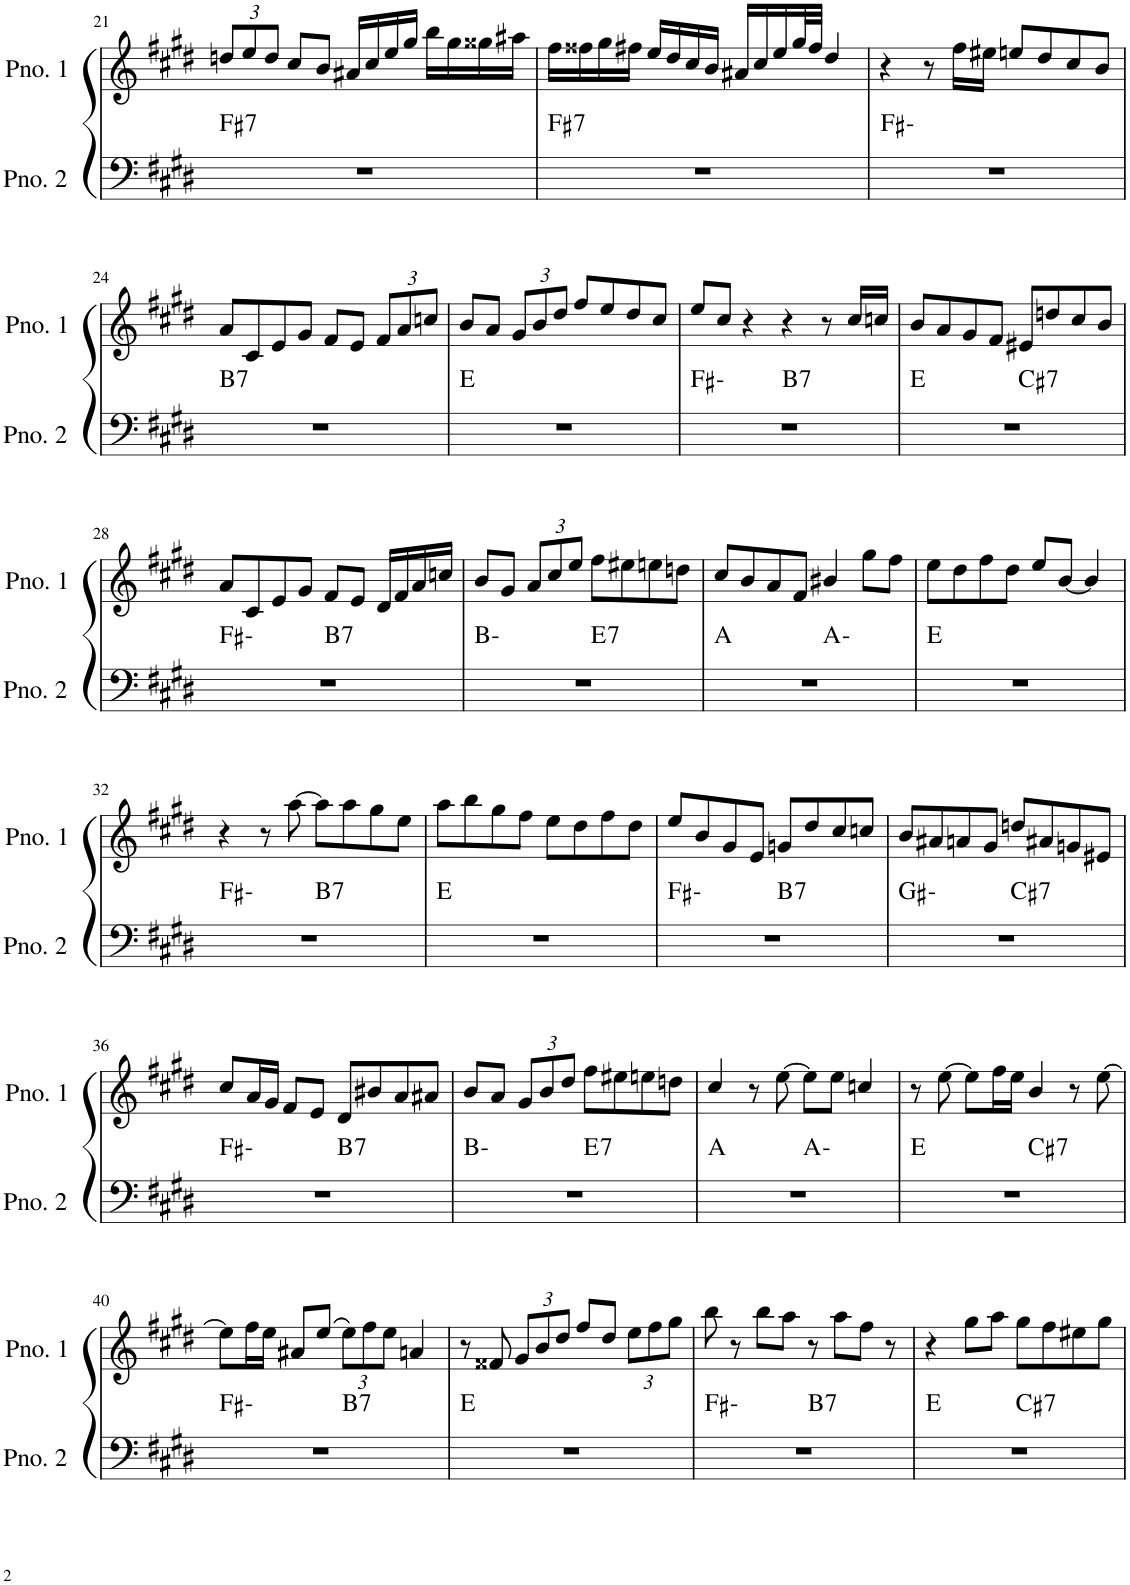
**kern	**harte	**kern
*part2	*part2	*part1
*staff2	*	*staff1
*I"ピアノ 2	*	*I"ピアノ 1
!!LO:PB:g=z
*clefF4	*	*clefG2
*k[f#c#g#d#]	*	*k[f#c#g#d#]
*M4/4	*	*M4/4
*	*	*Xbrackettup
=21	=21	=21
!	!LO:H:kt=7	!
1r	F#:7	12ddn/L
.	.	12ee/
.	.	12dd/J
.	.	8cc#/L
.	.	8b/J
.	.	16a#X/LL
.	.	16cc#/
.	.	16ee/
.	.	16gg#/JJ
.	.	16bb\LL
.	.	16gg#\
.	.	16gg##X\
.	.	16aa#X\JJ
=22	=22	=22
!	!LO:H:kt=7	!
1r	F#:7	16ff#\LL
.	.	16ff##X\
.	.	16gg#\
.	.	16ff#X\JJ
.	.	16ee/LL
.	.	16dd#/
.	.	16cc#/
.	.	16b/JJ
.	.	16a#X/LL
.	.	16cc#/
.	.	16ee/
.	.	32gg#/L
.	.	32ff#/JJJ
.	.	4dd#/
=23	=23	=23
1r	F#:min	4r
.	.	8r
.	.	16ff#\LL
.	.	16ee#X\JJ
.	.	8een/L
.	.	8dd#/
.	.	8cc#/
.	.	8b/J
!!LO:LB:g=z
=24	=24	=24
!	!LO:H:kt=7	!
1r	B:7	8a/L
.	.	8c#/
.	.	8e/
.	.	8g#/J
.	.	8f#/L
.	.	8e/J
.	.	12f#/L
.	.	12a/
.	.	12ccn/J
=25	=25	=25
1r	E:maj	8b/L
.	.	8a/J
.	.	12g#/L
.	.	12b/
.	.	12dd#/J
.	.	8ff#/L
.	.	8ee/
.	.	8dd#/
.	.	8cc#/J
=26	=26	=26
*^	*	*
1r	2ryy	F#:min	8ee/L
.	.	.	8cc#/J
.	.	.	4r
!	!	!LO:H:kt=7	!
.	2ryy	B:7	4r
.	.	.	8r
.	.	.	16cc#/LL
.	.	.	16ccn/JJ
=27	=27	=27	=27
1r	2ryy	E:maj	8b/L
.	.	.	8a/
.	.	.	8g#/
.	.	.	8f#/J
!	!	!LO:H:kt=7	!
.	2ryy	C#:7	8e#X/L
.	.	.	8ddn/
.	.	.	8cc#/
.	.	.	8b/J
!!LO:LB:g=z
=28	=28	=28	=28
1r	2ryy	F#:min	8a/L
.	.	.	8c#/
.	.	.	8e/
.	.	.	8g#/J
!	!	!LO:H:kt=7	!
.	2ryy	B:7	8f#/L
.	.	.	8e/J
.	.	.	16d#/LL
.	.	.	16f#/
.	.	.	16a/
.	.	.	16ccn/JJ
=29	=29	=29	=29
1r	2ryy	B:min	8b/L
.	.	.	8g#/J
.	.	.	12a/L
.	.	.	12cc#/
.	.	.	12ee/J
!	!	!LO:H:kt=7	!
.	2ryy	E:7	8ff#\L
.	.	.	8ee#X\
.	.	.	8een\
.	.	.	8ddn\J
=30	=30	=30	=30
1r	2ryy	A:maj	8cc#/L
.	.	.	8b/
.	.	.	8a/
.	.	.	8f#/J
.	2ryy	A:min	4b#X/
.	.	.	8gg#\L
.	.	.	8ff#\J
*v	*v	*	*
=31	=31	=31
1r	E:maj	8ee\L
.	.	8dd#\
.	.	8ff#\
.	.	8dd#\J
.	.	8ee/L
.	.	[8b/J
.	.	4b/]
!!LO:LB:g=z
=32	=32	=32
*^	*	*
1r	2ryy	F#:min	4r
.	.	.	8r
.	.	.	[8aa\
!	!	!LO:H:kt=7	!
.	2ryy	B:7	8aa\L]
.	.	.	8aa\
.	.	.	8gg#\
.	.	.	8ee\J
*v	*v	*	*
=33	=33	=33
1r	E:maj	8aa\L
.	.	8bb\
.	.	8gg#\
.	.	8ff#\J
.	.	8ee\L
.	.	8dd#\
.	.	8ff#\
.	.	8dd#\J
=34	=34	=34
*^	*	*
1r	2ryy	F#:min	8ee/L
.	.	.	8b/
.	.	.	8g#/
.	.	.	8e/J
!	!	!LO:H:kt=7	!
.	2ryy	B:7	8gn/L
.	.	.	8dd#/
.	.	.	8cc#/
.	.	.	8ccn/J
=35	=35	=35	=35
1r	2ryy	G#:min	8b/L
.	.	.	8a#X/
.	.	.	8an/
.	.	.	8g#/J
!	!	!LO:H:kt=7	!
.	2ryy	C#:7	8ddn/L
.	.	.	8a#X/
.	.	.	8gn/
.	.	.	8e#X/J
!!LO:LB:g=z
=36	=36	=36	=36
1r	2ryy	F#:min	8cc#/L
.	.	.	16a/L
.	.	.	16g#/JJ
.	.	.	8f#/L
.	.	.	8e/J
!	!	!LO:H:kt=7	!
.	2ryy	B:7	8d#/L
.	.	.	8b#X/
.	.	.	8a/
.	.	.	8a#X/J
=37	=37	=37	=37
1r	2ryy	B:min	8b/L
.	.	.	8a/J
.	.	.	12g#/L
.	.	.	12b/
.	.	.	12dd#/J
!	!	!LO:H:kt=7	!
.	2ryy	E:7	8ff#\L
.	.	.	8ee#X\
.	.	.	8een\
.	.	.	8ddn\J
=38	=38	=38	=38
1r	2ryy	A:maj	4cc#/
.	.	.	8r
.	.	.	[8ee\
.	2ryy	A:min	8ee\L]
.	.	.	8ee\J
.	.	.	4ccn/
=39	=39	=39	=39
1r	2ryy	E:maj	8r
.	.	.	[8ee\
.	.	.	8ee\L]
.	.	.	16ff#\L
.	.	.	16ee\JJ
!	!	!LO:H:kt=7	!
.	2ryy	C#:7	4b/
.	.	.	8r
.	.	.	[8ee\
!!LO:LB:g=z
=40	=40	=40	=40
1r	2ryy	F#:min	8ee\L]
.	.	.	16ff#\L
.	.	.	16ee\JJ
.	.	.	8a#X/L
.	.	.	(8ee/J
!	!	!LO:H:kt=7	!
.	2ryy	B:7	12ee\L)
.	.	.	12ff#\
.	.	.	12ee\J
.	.	.	4an/
*v	*v	*	*
=41	=41	=41
1r	E:maj	8r
.	.	8f##X/
.	.	12g#/L
.	.	12b/
.	.	12dd#/J
.	.	8ff#/L
.	.	8dd#/J
.	.	12ee\L
.	.	12ff#\
.	.	12gg#\J
=42	=42	=42
*^	*	*
1r	2ryy	F#:min	8bb\
.	.	.	8r
.	.	.	8bb\L
.	.	.	8aa\J
!	!	!LO:H:kt=7	!
.	2ryy	B:7	8r
.	.	.	8aa\L
.	.	.	8ff#\J
.	.	.	8r
=43	=43	=43	=43
1r	2ryy	E:maj	4r
.	.	.	8gg#\L
.	.	.	8aa\J
!	!	!LO:H:kt=7	!
.	2ryy	C#:7	8gg#\L
.	.	.	8ff#\
.	.	.	8ee#X\
.	.	.	8gg#\J
*v	*v	*	*
=	=	=
*-	*-	*-
